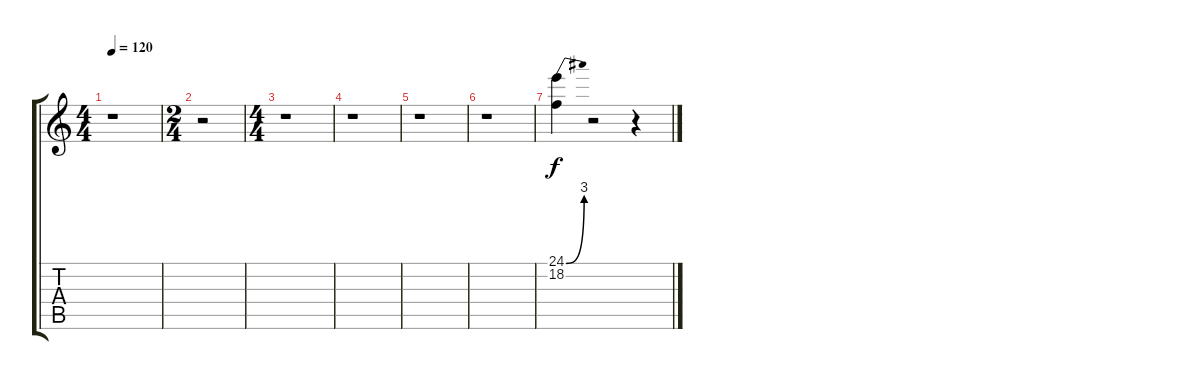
\track "" {instrument trumpet}
\staff {score tabs}
\tuning (E4 B3 G3 D3 A2 E2) {hide}
\ts (4 4)
\tempo 120
\clef g2
\ks c
r.1{dy f} |
\ts (2 4)
r.2 |
\ts (4 4)
r.1 |
r.1 |
r.1 |
r.1 |
(24.1{be (bend 0 0 60 12)} 18.2).4 r.2 r.4
